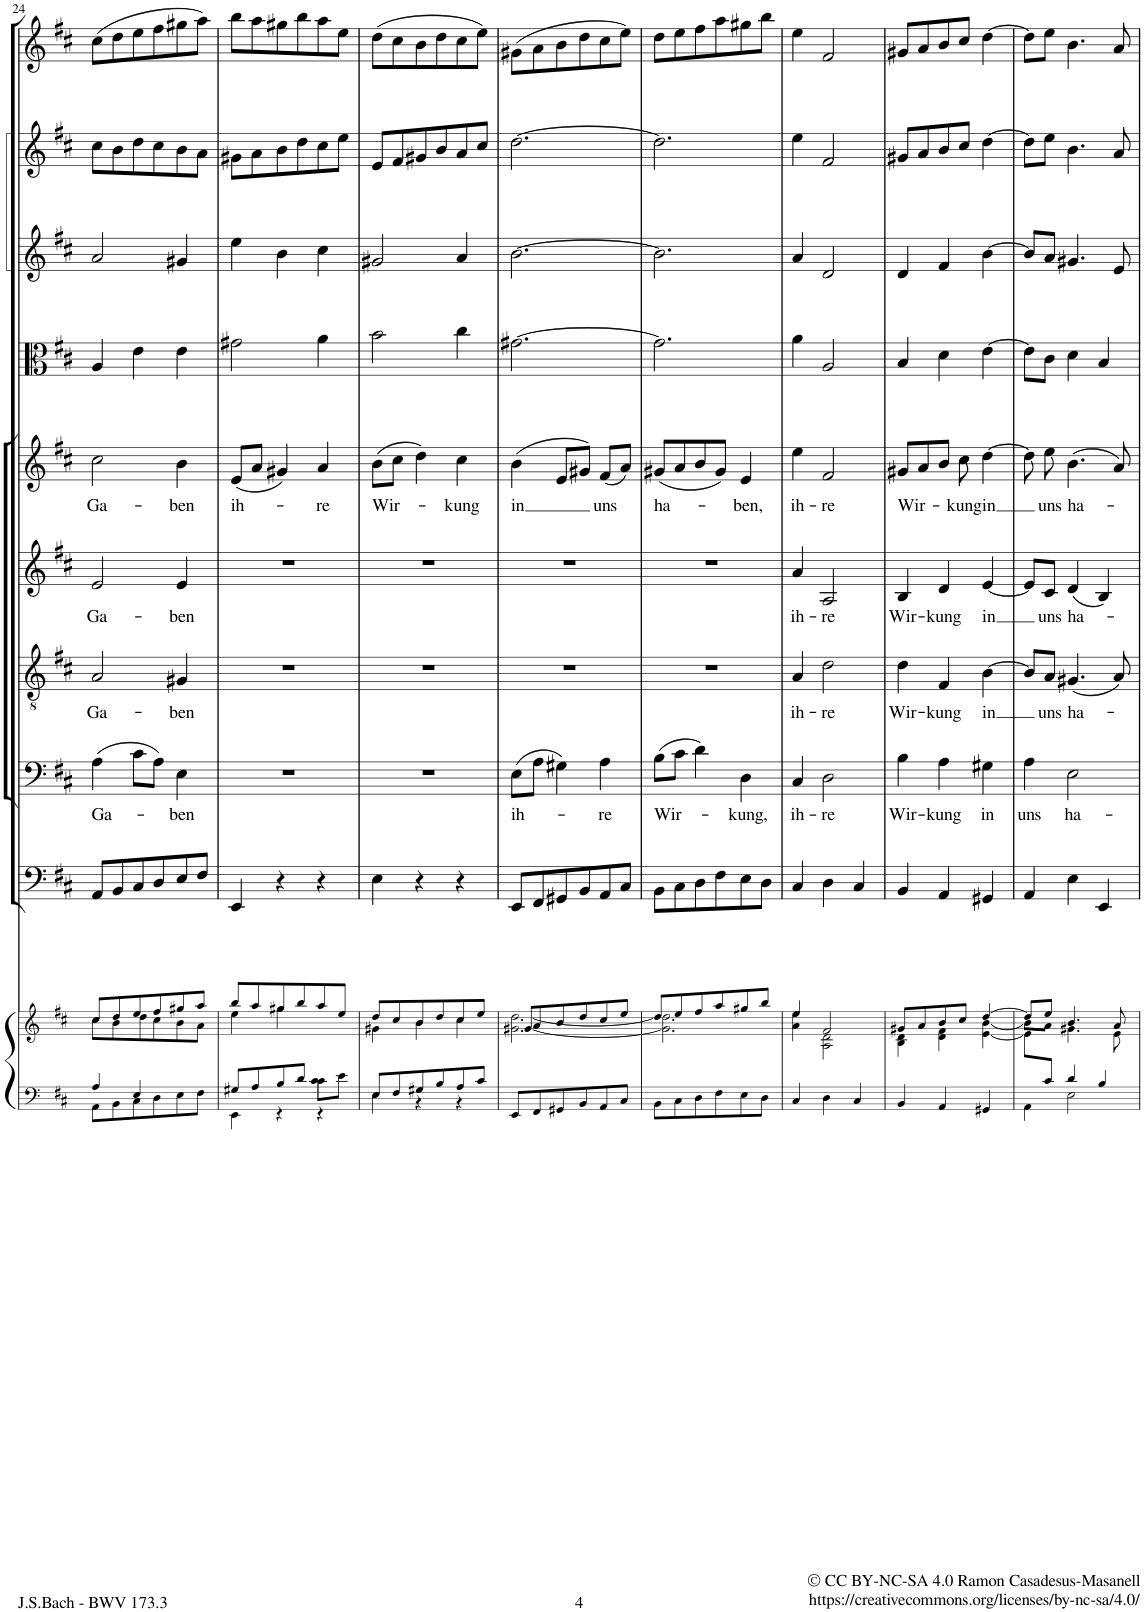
**kern	**kern	**kern	**kern	**text	**kern	**text	**kern	**text	**kern	**text	**kern	**kern	**kern	**kern
*part10	*part10	*part9	*part8	*part8	*part7	*part7	*part6	*part6	*part5	*part5	*part4	*part3	*part2	*part1
*staff11	*staff10	*staff9	*staff8	*staff8	*staff7	*staff7	*staff6	*staff6	*staff5	*staff5	*staff4	*staff3	*staff2	*staff1
*I"Piano reduction	*	*I"Continuo	*I"Basso	*	*I"Tenore	*	*I"Alto	*	*I"Soprano	*	*I"Viola	*I"Violino II	*I"Violino I	*I"Flauto traverso I.II.
*I'Pno	*	*	*	*	*	*	*	*	*	*	*I'Vla	*I'Vln	*I'Vln	*I'Fl
!!LO:PB:g=z
*clefF4	*clefG2	*clefF4	*clefF4	*	*clefGv2	*	*clefG2	*	*clefG2	*	*clefC3	*clefG2	*clefG2	*clefG2
*k[f#c#]	*k[f#c#]	*k[f#c#]	*k[f#c#]	*	*k[f#c#]	*	*k[f#c#]	*	*k[f#c#]	*	*k[f#c#]	*k[f#c#]	*k[f#c#]	*k[f#c#]
*M3/4	*M3/4	*M3/4	*M3/4	*	*M3/4	*	*M3/4	*	*M3/4	*	*M3/4	*M3/4	*M3/4	*M3/4
=24	=24	=24	=24	=24	=24	=24	=24	=24	=24	=24	=24	=24	=24	=24
*^	*^	*	*	*	*	*	*	*	*	*	*	*	*	*
!	!	!	!	!	!	!LO:LY:b	!	!LO:LY:b	!	!LO:LY:b	!	!LO:LY:b	!	!	!	!
4A/	8AA\L	8cc#/L	8cc#\L	8AA/L	(4A\	Ga-	2A/	Ga-	2e/	Ga-	2cc#\	Ga-	4A/	2a/	8cc#\L	(8cc#\L
.	8BB\	8dd/	8b\	8BB/	.	.	.	.	.	.	.	.	.	.	8b\	8dd\
4E/	8C#\	8ee/	8dd\	8C#/	8c#\L	.	.	.	.	.	.	.	4e\	.	8dd\	8ee\
.	8D\	8ff#/	8cc#\	8D/	8A\J)	.	.	.	.	.	.	.	.	.	8cc#\	8ff#\
!	!	!	!	!	!	!LO:LY:b	!	!LO:LY:b	!	!LO:LY:b	!	!LO:LY:b	!	!	!	!
4ryy	8E\	8gg#X/	8b\	8E/	4E\	-ben	4G#X/	-ben	4e/	-ben	4b\	-ben	4e\	4g#X/	8b\	8gg#X\
.	8F#\J	8aa/J	8a\J	8F#/J	.	.	.	.	.	.	.	.	.	.	8a\J	8aa\J)
=25	=25	=25	=25	=25	=25	=25	=25	=25	=25	=25	=25	=25	=25	=25	=25	=25
*	*^	*	*	*	*	*	*	*	*	*	*	*	*	*	*	*
!	!	!	!	!	!	!	!	!	!	!	!	!	!LO:LY:b	!	!	!	!
2ryy	8G#X/L	4EE\	8bb/L	4ee\	4EE/	2.r	.	2.r	.	2.r	.	(8e/L	ih-	2g#X\	4ee\	8g#X\L	8bb\L
.	8A/	.	8aa/	.	.	.	.	.	.	.	.	8a/J	.	.	.	8a\	8aa\
.	8B/	4r	8gg#X/	4gg#\	4r	.	.	.	.	.	.	4g#X/)	.	.	4b\	8b\	8gg#X\
.	8d/J	.	8bb/	.	.	.	.	.	.	.	.	.	.	.	.	8dd\	8bb\
!	!	!	!	!	!	!	!	!	!	!	!	!	!LO:LY:b	!	!	!	!
4c#\	8c#\L	4r	8aa/	4ryy	4r	.	.	.	.	.	.	4a/	-re	4a\	4cc#\	8cc#\	8aa\
.	8e\J	.	8ee/J	.	.	.	.	.	.	.	.	.	.	.	.	8ee\J	8ee\J
*	*v	*v	*	*	*	*	*	*	*	*	*	*	*	*	*	*	*
=26	=26	=26	=26	=26	=26	=26	=26	=26	=26	=26	=26	=26	=26	=26	=26	=26
!	!	!	!	!	!	!	!	!	!	!	!	!LO:LY:b	!	!	!	!
8E/L	4E\	8dd/L	4g#X\	4E\	2.r	.	2.r	.	2.r	.	(8b\L	Wir-	2b\	2g#X/	8e/L	(8dd\L
8F#/	.	8cc#/	.	.	.	.	.	.	.	.	8cc#\J	.	.	.	8f#/	8cc#\
8G#X/	4r	8b/	4b\	4r	.	.	.	.	.	.	4dd\)	.	.	.	8g#X/	8b\
8B/	.	8dd/	.	.	.	.	.	.	.	.	.	.	.	.	8b/	8dd\
!	!	!	!	!	!	!	!	!	!	!	!	!LO:LY:b	!	!	!	!
8A/	4r	8cc#/	4cc#\	4r	.	.	.	.	.	.	4cc#\	-kung	4cc#\	4a/	8a/	8cc#\
8c#/J	.	8ee/J	.	.	.	.	.	.	.	.	.	.	.	.	8cc#/J	8ee\J)
*v	*v	*	*	*	*	*	*	*	*	*	*	*	*	*	*	*
=27	=27	=27	=27	=27	=27	=27	=27	=27	=27	=27	=27	=27	=27	=27	=27
!	!	!	!	!	!LO:LY:b	!	!	!	!	!	!LO:LY:b	!	!	!	!
8EE/L	8g#X/L	[2.g#\ [2.dd\	8EE/L	(8E\L	ih-	2.r	.	2.r	.	(4b\	in	[2.g#X\	[2.b\	[2.dd\	(8g#X\L
8FF#/	8a/	.	8FF#/	8A\J	.	.	.	.	.	.	.	.	.	.	8a\
8GG#X/	8b/	.	8GG#X/	4G#X\)	.	.	.	.	.	8e/L	.	.	.	.	8b\
8BB/	8dd/	.	8BB/	.	.	.	.	.	.	8g#X/J)	.	.	.	.	8dd\
!	!	!	!	!	!LO:LY:b	!	!	!	!	!	!LO:LY:b	!	!	!	!
8AA/	8cc#/	.	8AA/	4A\	-re	.	.	.	.	(8f#/L	uns	.	.	.	8cc#\
8C#/J	8ee/J	.	8C#/J	.	.	.	.	.	.	8a/J)	.	.	.	.	8ee\J)
=28	=28	=28	=28	=28	=28	=28	=28	=28	=28	=28	=28	=28	=28	=28	=28
!	!	!	!	!	!LO:LY:b	!	!	!	!	!	!LO:LY:b	!	!	!	!
8BB\L	8dd/L	2.g#\] 2.dd\]	8BB\L	(8B\L	Wir-	2.r	.	2.r	.	(8g#X/L	ha-	2.g#\]	2.b\]	2.dd\]	8dd\L
8C#\	8ee/	.	8C#\	8c#\J	.	.	.	.	.	8a/	.	.	.	.	8ee\
8D\	8ff#/	.	8D\	4d\)	.	.	.	.	.	8b/	.	.	.	.	8ff#\
8F#\	8aa/	.	8F#\	.	.	.	.	.	.	8g#/J)	.	.	.	.	8aa\
!	!	!	!	!	!LO:LY:b	!	!	!	!	!	!LO:LY:b	!	!	!	!
8E\	8gg#X/	.	8E\	4D\	-kung,	.	.	.	.	4e/	-ben,	.	.	.	8gg#X\
8D\J	8bb/J	.	8D\J	.	.	.	.	.	.	.	.	.	.	.	8bb\J
=29	=29	=29	=29	=29	=29	=29	=29	=29	=29	=29	=29	=29	=29	=29	=29
!	!	!	!	!	!LO:LY:b	!	!LO:LY:b	!	!LO:LY:b	!	!LO:LY:b	!	!	!	!
4C#/	4ee/	4a\ 4ee\	4C#/	4C#/	ih-	4A/	ih-	4a/	ih-	4ee\	ih-	4a\	4a/	4ee\	4ee\
!	!	!	!	!	!LO:LY:b	!	!LO:LY:b	!	!LO:LY:b	!	!LO:LY:b	!	!	!	!
4D\	2f#/	2A\ 2d\	4D\	2D\	-re	2d\	-re	2A/	-re	2f#/	-re	2A/	2d/	2f#/	2f#/
4C#/	.	.	4C#/	.	.	.	.	.	.	.	.	.	.	.	.
=30	=30	=30	=30	=30	=30	=30	=30	=30	=30	=30	=30	=30	=30	=30	=30
!	!	!	!	!	!LO:LY:b	!	!LO:LY:b	!	!LO:LY:b	!	!LO:LY:b	!	!	!	!
4BB/	8g#X/L	4B\ 4d\	4BB/	4B\	Wir-	4d\	Wir-	4B/	Wir-	8g#X/L	Wir-	4B/	4d/	8g#X/L	8g#X/L
.	8a/	.	.	.	.	.	.	.	.	8a/	.	.	.	8a/	8a/
!	!	!	!	!	!LO:LY:b	!	!LO:LY:b	!	!LO:LY:b	!	!	!	!	!	!
4AA/	8b/	4d\ 4f#\	4AA/	4A\	-kung	4F#/	-kung	4d/	-kung	8b/J	.	4d\	4f#/	8b/	8b/
!	!	!	!	!	!	!	!	!	!	!	!LO:LY:b	!	!	!	!
.	8cc#/J	.	.	.	.	.	.	.	.	8cc#\	-kung	.	.	8cc#/J	8cc#/J
!	!	!	!	!	!LO:LY:b	!	!LO:LY:b	!	!LO:LY:b	!	!LO:LY:b	!	!	!	!
4GG#X/	[4dd/	[4e\ [4b\	4GG#X/	4G#X\	in	[4B\	in	[4e/	in	[4dd\	in	[4e\	[4b\	[4dd\	[4dd\
=31	=31	=31	=31	=31	=31	=31	=31	=31	=31	=31	=31	=31	=31	=31	=31
*^	*	*^	*	*	*	*	*	*	*	*	*	*	*	*	*
!	!	!	!	!	!	!	!LO:LY:b	!	!	!	!	!	!	!	!	!	!
8ryy	4AA\	8dd/L]	8b\L]	8e\L]	4AA/	4A\	uns	8B/L]	.	8e/L]	.	8dd\]	.	8e\L]	8b/L]	8dd\L]	8dd\L]
!	!	!	!	!	!	!	!	!	!LO:LY:b	!	!LO:LY:b	!	!LO:LY:b	!	!	!	!
8c#/J	.	8ee/J	8a\J	2ryy	.	.	.	8A/J	uns	8c#/J	uns	8ee\	uns	8c#\J	8a/J	8ee\J	8ee\J
!	!	!	!	!	!	!	!LO:LY:b	!	!LO:LY:b	!	!LO:LY:b	!	!LO:LY:b	!	!	!	!
4d/	2E\	4.b/	4.g#X\	.	4E\	2E\	ha-	(4.G#X/	ha-	(4d/	ha-	(4.b\	ha-	4d\	4.g#X/	4.b\	4.b\
4B/	.	.	.	.	4EE/	.	.	.	.	4B/)	.	.	.	4B/	.	.	.
.	.	8a/	8e\	8ryy	.	.	.	8A/)	.	.	.	8a/)	.	.	8e/	8a/	8a/
*v	*v	*	*	*	*	*	*	*	*	*	*	*	*	*	*	*	*
*	*v	*v	*v	*	*	*	*	*	*	*	*	*	*	*	*	*
=	=	=	=	=	=	=	=	=	=	=	=	=	=	=
*-	*-	*-	*-	*-	*-	*-	*-	*-	*-	*-	*-	*-	*-	*-
